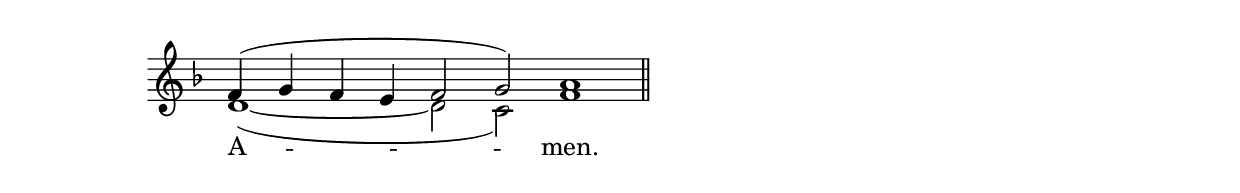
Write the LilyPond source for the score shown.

\version "2.24.4"




keyTime = { \key f \major}
cadenzaMeasure = {
  \cadenzaOff
  \partial 1024 s1024
  \cadenzaOn

}

SopMusic    = \relative { 
    \override Score.BarNumber.break-visibility = #all-visible
    \cadenzaOn
    
    f'4( g f e f2 g) a1 \cadenzaMeasure \section

}

BassMusic   = \relative {
    \override Score.BarNumber.break-visibility = #all-visible
    \cadenzaOn
    
    d'1(~ d2 c2) f1 \cadenzaMeasure \section
}

VerseOne = \lyricmode {
    A -- men.
    }


\score {
    \new Staff \with {midiInstrument = "choir aahs"} <<
        \clef "treble"
        \new Voice = "Sop"  { \voiceOne \keyTime \SopMusic}
        \new Voice = "Bass"  { \voiceTwo \keyTime \BassMusic}

        \new Lyrics \lyricsto "Sop" { \VerseOne }
    >>
    \layout {
    \context {
        \Score
            \omit BarNumber
            \override SpacingSpanner.common-shortest-duration = #(ly:make-moment 1/16)

    }
    \context {
        \Staff
            \remove Time_signature_engraver
    }
    \context {
        \Lyrics
            \override LyricSpace.minimum-distance = #1.0
    }
    }
    \midi {
        \tempo 4 = 120
    }
}





